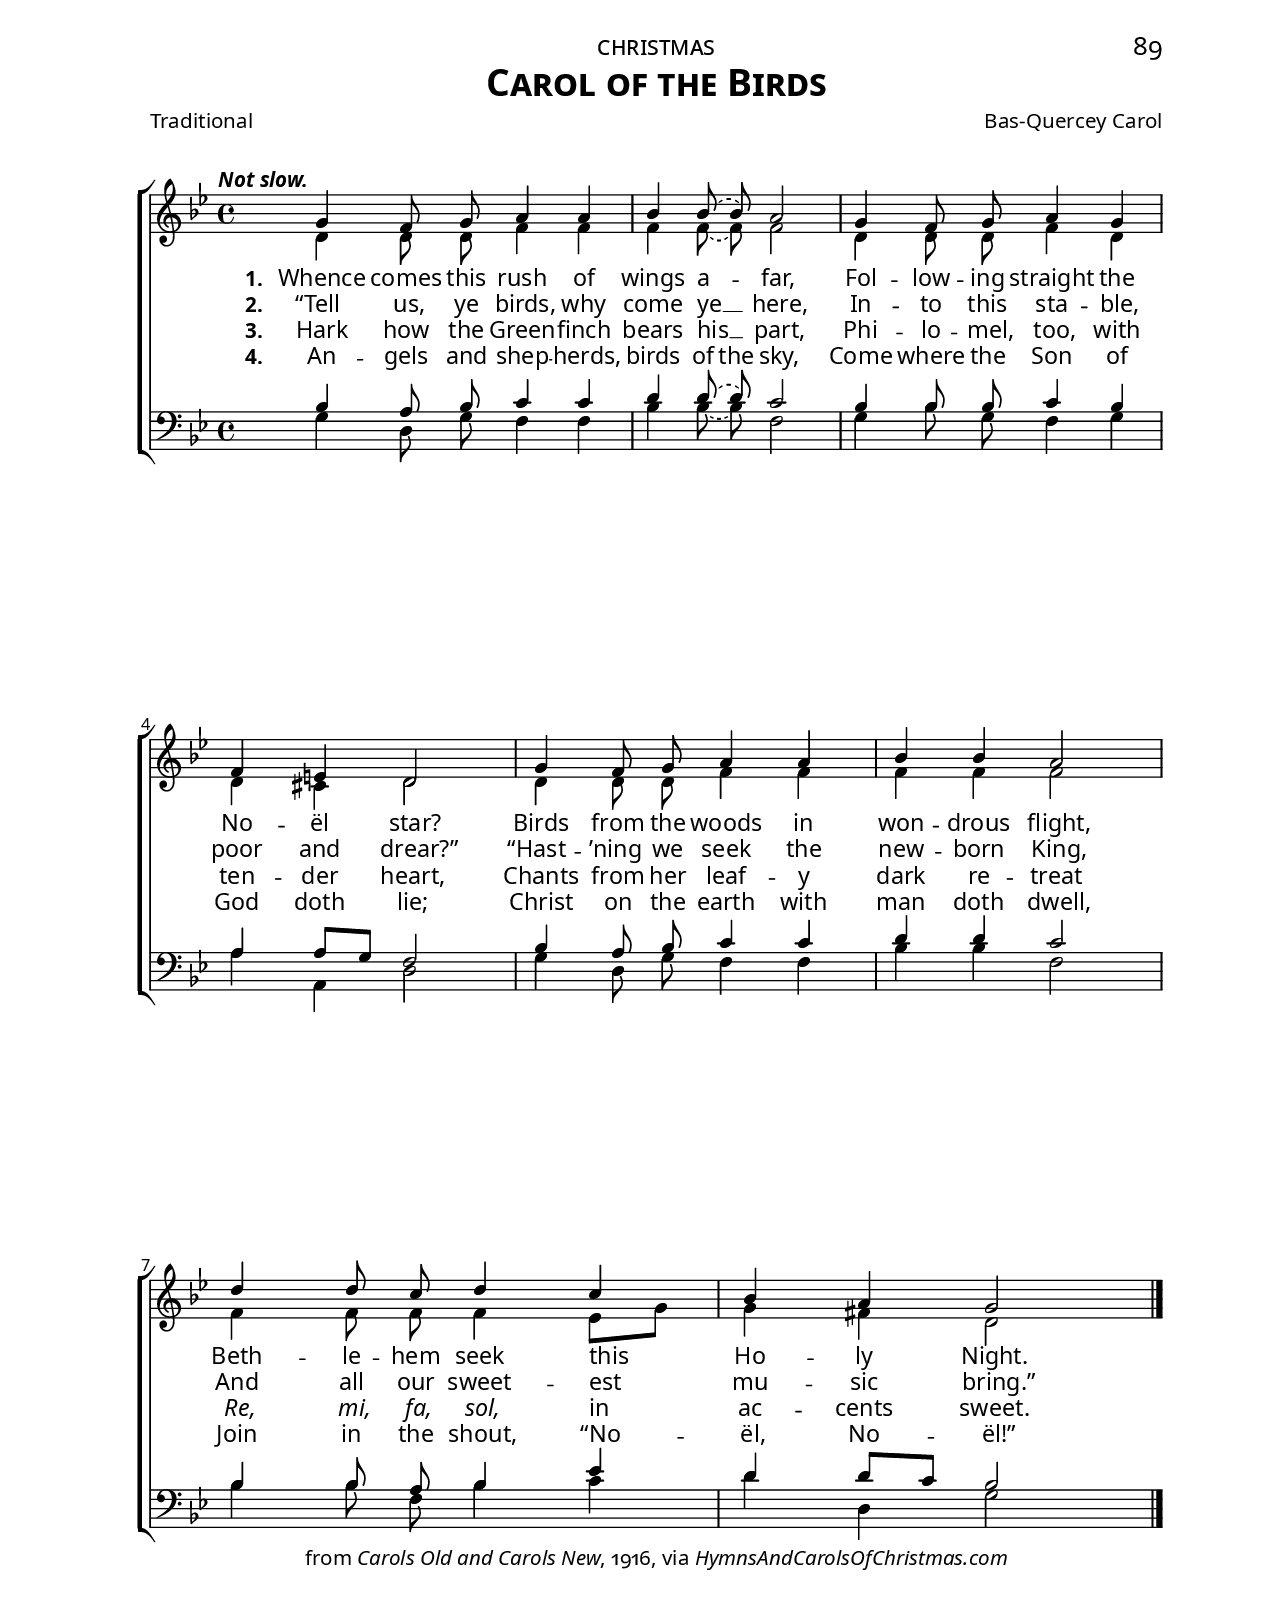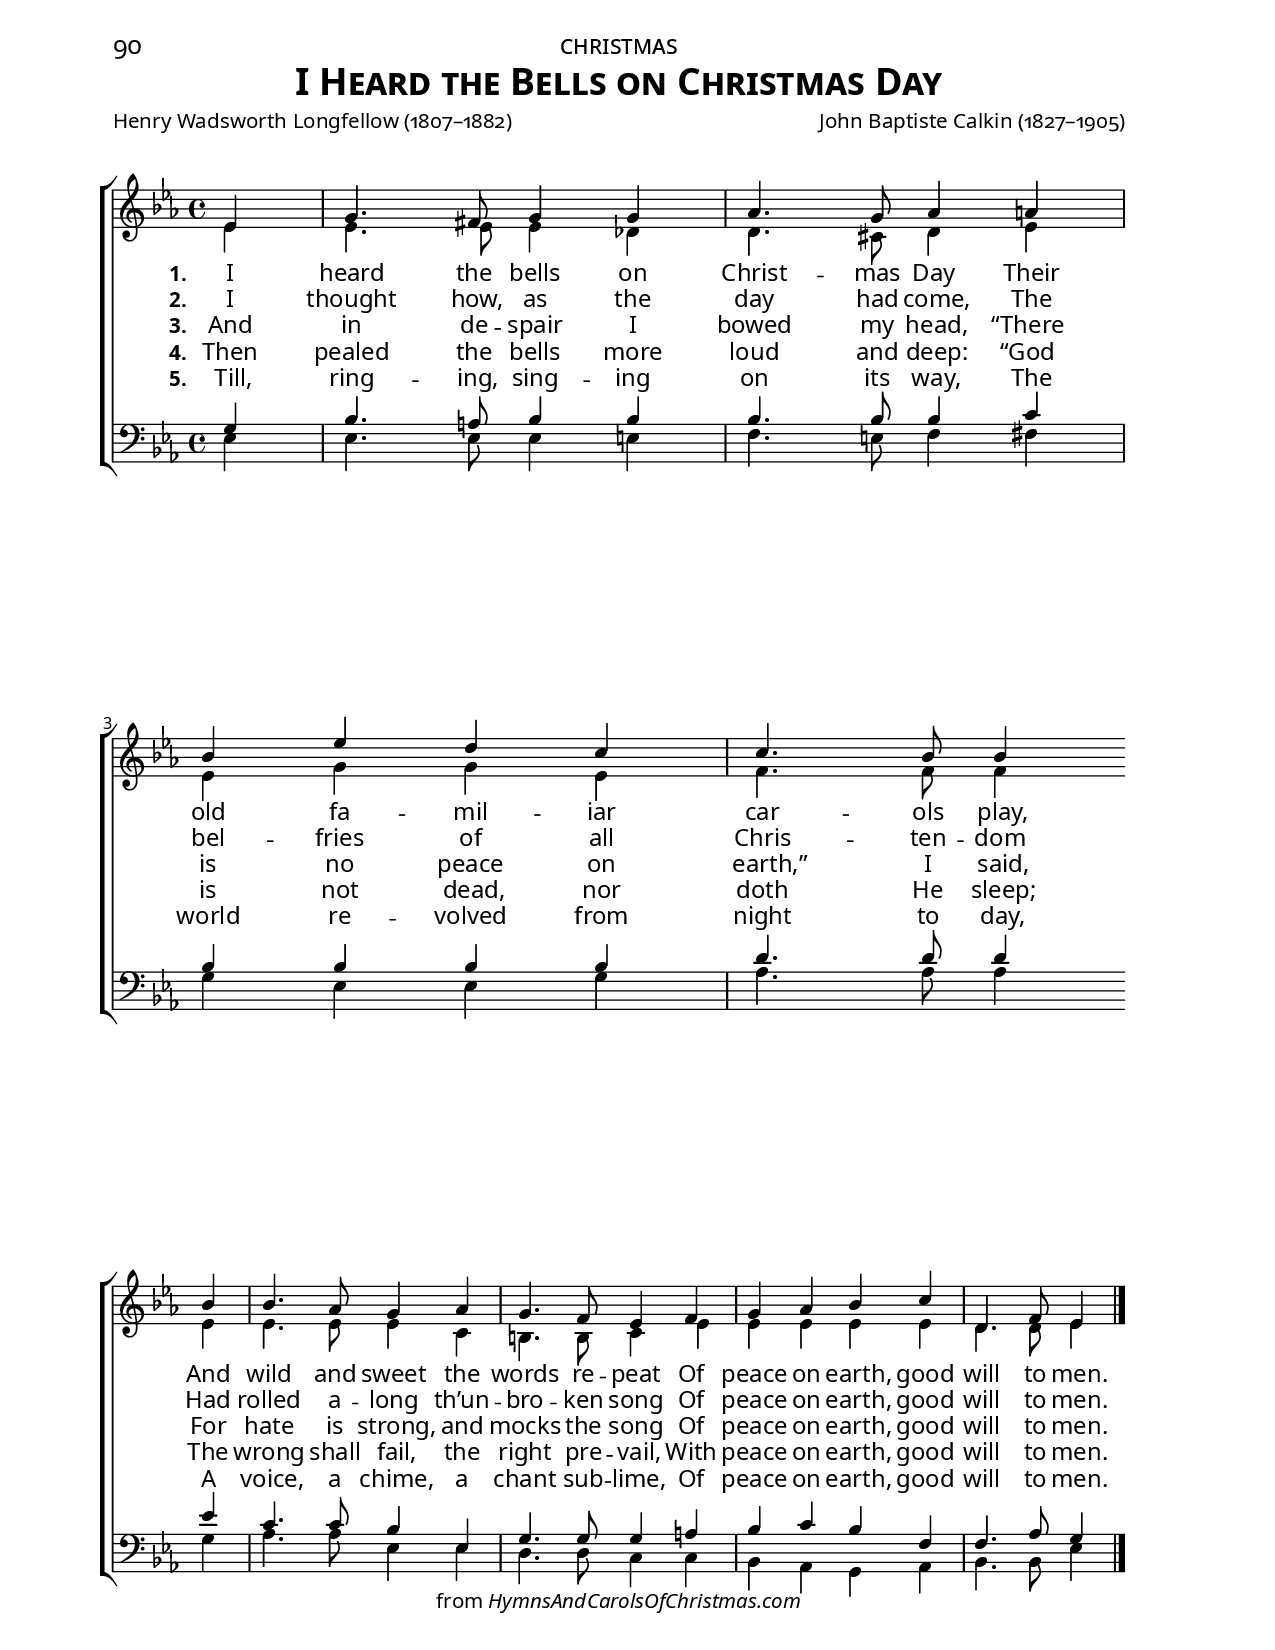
\version "2.14.2"
\include "util.ly"
\paper {
  print-all-headers = ##t
  paper-height = 11\in
  paper-width = 8.5\in
  indent = 0\in
  %system-system-spacing = #'((basic-distance . 10) (padding . 0))
  system-system-spacing =
    #'((basic-distance . 0)
       (minimum-distance . 0)
       (padding . -5)
       (stretchability . 100))
  score-markup-spacing =
    #'((basic-distance . 0)
       (minimum-distance . 0)
       (padding . 1)
       (stretchability . 0))
  last-bottom-spacing =
    #'((basic-distance . 0)
       (minimum-distance . 0)
       (padding . -0.5)
       (stretchability . 0))
  ragged-last-bottom = ##f
  ragged-bottom = ##f
  two-sided = ##t
  inner-margin = 1\in
  outer-margin = 0.75\in
  top-margin = 0.26\in
  bottom-margin = 0.25\in
  first-page-number = #089
  print-first-page-number = ##t
  headerLine = \markup{\override #'(font-name . "Garamond Premier Pro") \smallCapsOldStyle"christmas"}
  oddHeaderMarkup = \markup\fill-line{
     \override #'(font-name . "Garamond Premier Pro")\abs-fontsize #12.5
     \combine 
        \fill-line{"" \on-the-fly #print-page-number-check-first
        \oldStylePageNum""
        }
        \fill-line{\headerLine}
  }
  evenHeaderMarkup = \markup {
     \override #'(font-name . "Garamond Premier Pro")\abs-fontsize #12.5
     \combine
        \on-the-fly #print-page-number-check-first
        \oldStylePageNum""
        \fill-line{\headerLine}
  }
}
#(set-global-staff-size 18) \paper{ #(define fonts (make-pango-font-tree "Garamond Premier Pro" "Garamond Premier Pro" "Garamond Premier Pro" (/ 18 20))) }
global = {
  \key bes \major
  \time 4/4
  \autoBeamOff
  \override DynamicLineSpanner #'staff-padding = #0.0
  \override DynamicLineSpanner #'Y-extent = #'(-1 . 1)
}

sopMusic = \relative c'' {
  \tempo \markup\italic"Not slow."
  g4 f8\noBeam g a4 a |
  \slurDashed bes bes8\noBeam( bes) a2 |
  
  g4 f8\noBeam g a4 g |
  f e d2 |
  
  g4 f8\noBeam g a4 a |
  bes bes a2 |
  
  d4 d8\noBeam c d4 c |
  bes a g2 \bar "|."
}
sopWords = \lyricmode {
  
}

altoMusic = \relative c' {
  d4 d8\noBeam d f4 f |
  \slurDashed f f8\noBeam( f) f2 |
  
  d4 d8\noBeam d f4 d |
  d cis d2 |
  
  d4 d8\noBeam d f4 f |
  f f f2 |
  
  f4 f8\noBeam f f4 \slurSolid ees8[ g] |
  g4 fis d2 \bar "|."
}
altoWords = \lyricmode {
  \dropLyricsIX
  \set stanza = #"1. "
  \set ignoreMelismata = ##t
  Whence comes this rush of wings a -- _ far,
  Fol -- low -- ing straight the No -- ël star?
  Birds from the woods in won -- drous flight,
  Beth -- le -- hem seek this _ Ho -- ly Night.
}
altoWordsII = \lyricmode {
  \dropLyricsIX
%\markup\italic
  \set stanza = #"2. "
  \set ignoreMelismata = ##t
  “Tell us, ye birds, why come ye __ _ here,
  In -- to this sta -- ble, poor and drear?”
  “Hast -- ’ning we seek the new -- born King,
  And all our sweet -- est _ mu -- sic bring.”
}
altoWordsIII = \lyricmode {
  \dropLyricsIX
  \set stanza = #"3. "
  Hark how the Green -- finch bears his __ part,
  Phi -- lo -- mel, too, with ten -- der heart,
  Chants from her leaf -- y dark re -- treat
  \markup\italic Re, \markup\italic mi, \markup\italic fa, \markup\italic sol, in ac -- cents sweet.
}
altoWordsIV = \lyricmode {
  \dropLyricsIX
  \set stanza = #"4. "
  \set ignoreMelismata = ##t
  An -- gels and shep -- herds, birds of the sky,
  Come where the Son of God doth lie;
  Christ on the earth with man doth dwell,
  Join in the shout, “No -- _ ël, No -- ël!”
}
altoWordsV = \lyricmode {
}
altoWordsVI = \lyricmode {
}
tenorMusic = \relative c' {
  bes4 a8\noBeam bes c4 c |
  \slurDashed d d8\noBeam( d) c2 |
  
  bes4 bes8\noBeam bes c4 bes |
  a \slurSolid a8[ g] f2 |
  
  \slurDashed bes4 a8\noBeam bes c4 c |
  d d c2 |
  
  bes4 bes8\noBeam a bes4 ees |
  d \slurSolid d8[ c] bes2 \bar "|."
}
tenorWords = \lyricmode {

}

bassMusic = \relative c' {
  g4 d8\noBeam g f4 f |
  \slurDashed bes bes8\noBeam( bes) f2 |
  
  g4 bes8\noBeam g f4 g |
  a a, d2 |
  
  g4 d8\noBeam g f4 f |
  bes bes f2 |
  
  bes4 bes8\noBeam f bes4 c |
  d d, g2 \bar "|."
}
bassWords = \lyricmode {

}

pianoRH = \relative c' {
  
}
pianoLH = \relative c' {
  
}

\score {
  <<
   \new ChoirStaff <<
%    \new Lyrics = sopranos \with { \override VerticalAxisGroup #'nonstaff-relatedstaff-spacing = #'((basic-distance . 1)) }
    \new Staff = women <<
      \new Voice = "sopranos" { \voiceOne << \global \sopMusic >> }
      \new Voice = "altos" { \voiceTwo << \global \altoMusic >> }
    >>
    \new Lyrics \with { alignAboveContext = #"women" \override VerticalAxisGroup #'nonstaff-relatedstaff-spacing = #'((basic-distance . 1))} \lyricsto "sopranos" \sopWords
    \new Lyrics = "altosVI"  \with { alignBelowContext = #"women" } \lyricsto "altos" \altoWordsVI
    \new Lyrics = "altosV"  \with { alignBelowContext = #"women" } \lyricsto "altos" \altoWordsV
    \new Lyrics = "altosIV"  \with { alignBelowContext = #"women" } \lyricsto "altos" \altoWordsIV
    \new Lyrics = "altosIII"  \with { alignBelowContext = #"women" } \lyricsto "altos" \altoWordsIII
    \new Lyrics = "altosII"  \with { alignBelowContext = #"women" } \lyricsto "altos" \altoWordsII
    \new Lyrics = "altos"  \with { alignBelowContext = #"women" \override VerticalAxisGroup #'nonstaff-relatedstaff-spacing = #'((padding . -0.5))} \lyricsto "altos" \altoWords
   \new Staff = men <<
      \clef bass
      \new Voice = "tenors" { \voiceOne << \global \tenorMusic >> }
      \new Voice = "basses" { \voiceTwo << \global \bassMusic >> }
    >>
    \new Lyrics \with { alignAboveContext = #"men" \override VerticalAxisGroup #'nonstaff-relatedstaff-spacing = #'((basic-distance . 1)) } \lyricsto "tenors" \tenorWords
    \new Lyrics \with { alignBelowContext = #"men" \override VerticalAxisGroup #'nonstaff-relatedstaff-spacing = #'((basic-distance . 1)) } \lyricsto "basses" \bassWords
  >>
%    \new PianoStaff << \new Staff { \new Voice { \pianoRH } } \new Staff { \clef "bass" \pianoLH } >>
  >>
  \layout {
  \context {
    \Lyrics
    \override LyricText #'font-size = #1.3
  }
%6x9  \context {\Lyrics\override LyricText #'font-size = #0.75 }
%6.14 \context {\Lyrics\override LyricText #'font-size = #0.25 }
\context {\Lyrics\override LyricText #'font-size = #1.1 }
%{IF_LESSER
\context {\Lyrics\override LyricText #'font-size = #0.6 }
%}%END_IF_LESSER
    #(define fonts (make-pango-font-tree "Garamond Premier Pro" "Garamond Premier Pro" "Garamond Premier Pro" (/ 18 20)))
    \context {
      \Score
      %\override SpacingSpanner #'base-shortest-duration = #(ly:make-moment 1 8)
      %\override SpacingSpanner #'common-shortest-duration = #(ly:make-moment 1 4)
    }
    \context {
      % Remove all empty staves
      % \Staff \RemoveEmptyStaves \override VerticalAxisGroup #'remove-first = ##t
    }
    \context {
      \Lyrics
      \override LyricText #'X-offset = #center-on-word
    }
  }
  \header {
    title = \markup{\override #'(font-name . "Garamond Premier Pro Semibold"){ \abs-fontsize #18 \smallCapsOldStyle"Carol of the Birds"}}
    poet = \markup\oldStyleNum"Traditional"
    composer = \markup\oldStyleNum"Bas-Quercey Carol"
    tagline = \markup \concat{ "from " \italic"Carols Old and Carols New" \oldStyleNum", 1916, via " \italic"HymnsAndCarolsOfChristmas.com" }
  }
}
\markup \fill-line { \concat{ "from " \italic"Carols Old and Carols New" \oldStyleNum", 1916, via " \italic"HymnsAndCarolsOfChristmas.com" }}
\markup\vspace#1.25




















global = {
  \key ees \major
  \time 4/4
  \override DynamicLineSpanner #'staff-padding = #0.0
  \override DynamicLineSpanner #'Y-extent = #'(-1 . 1)
}

sopMusic = \relative c' {
  \partial 4 ees4 |
  g4. fis8 g4 g4 |
  aes4. g8 aes4 a |
  bes4 ees d c |
  c4. bes8 bes4 \bar"" \break
  
  bes4 |
  bes4. aes8 g4 aes |
  g4. f8 ees4 f |
  g aes bes c |
  d,4. f8 ees4 \bar "|."
}
sopWords = \lyricmode {
  
}

altoMusic = \relative c' {
  ees4 |
  ees4. ees8 ees4 des |
  d4. cis8 d4 ees |
  ees g g ees |
  f4. f8 f4 |
  
  ees4 |
  ees4. ees8 ees4 c |
  b4. b8 c4 ees |
  ees ees ees ees |
  d4. d8 ees4 \bar "|."
}
altoWords = \lyricmode {
  \dropLyricsIX
  \set stanza = #"1. "
  I heard the bells on Christ -- mas Day Their old fa -- mil -- iar car -- ols play,
  And wild and sweet the words re -- peat Of peace on earth, good will to men.
}
altoWordsII = \lyricmode {
  \dropLyricsIX
%\markup\italic
  \set stanza = #"2. "
  I thought how, as the day had come, The bel -- fries of all Chris -- ten -- dom
  Had rolled a -- long th’un -- bro -- ken song Of peace on earth, good will to men.
}
altoWordsIII = \lyricmode {
  \dropLyricsIX
  \set stanza = #"3. "
  And in de -- spair I bowed my head, “There is no peace on earth,” I said,
For hate is strong, and mocks the song Of peace on earth, good will to men.
}
altoWordsIV = \lyricmode {
  \dropLyricsIX
  \set stanza = #"4. "
  Then pealed the bells more loud and deep: “God is not dead, nor doth He sleep;
  The wrong shall fail, the right pre -- vail, With peace on earth, good will to men.
}
altoWordsV = \lyricmode {
  \dropLyricsIX
  \set stanza = #"5. "
  Till, ring -- ing, sing -- ing on its way, The world re -- volved from night to day,
  A voice, a chime, a chant sub -- lime, Of peace on earth, good will to men.
}
altoWordsVI = \lyricmode {
}
tenorMusic = \relative c' {
  g4 |
  bes4. a8 bes4 bes |
  bes4. bes8 bes4 c |
  bes4 bes bes bes |
  d4. d8 d4 |
  
  ees4 |
  c4. c8 bes4 ees, |
  g4. g8 g4 a |
  bes c bes f |
  f4. aes8 g4 \bar "|."
}
tenorWords = \lyricmode {

}

bassMusic = \relative c {
  ees4 |
  ees4. ees8 ees4 e |
  f4. e8 f4 fis |
  g ees ees g |
  aes4. aes8 aes4 |
  
  g4 |
  aes4. aes8 ees4 ees |
  d4. d8 c4 c |
  bes aes g aes |
  bes4. bes8 ees4 \bar "|."
}
bassWords = \lyricmode {

}

pianoRH = \relative c' {
  
}
pianoLH = \relative c' {
  
}

\score {
  <<
   \new ChoirStaff <<
%    \new Lyrics = sopranos \with { \override VerticalAxisGroup #'nonstaff-relatedstaff-spacing = #'((basic-distance . 1)) }
    \new Staff = women <<
      \new Voice = "sopranos" { \voiceOne << \global \sopMusic >> }
      \new Voice = "altos" { \voiceTwo << \global \altoMusic >> }
    >>
    \new Lyrics \with { alignAboveContext = #"women" \override VerticalAxisGroup #'nonstaff-relatedstaff-spacing = #'((basic-distance . 1))} \lyricsto "sopranos" \sopWords
    \new Lyrics = "altosVI"  \with { alignBelowContext = #"women" } \lyricsto "sopranos" \altoWordsVI
    \new Lyrics = "altosV"  \with { alignBelowContext = #"women" } \lyricsto "sopranos" \altoWordsV
    \new Lyrics = "altosIV"  \with { alignBelowContext = #"women" } \lyricsto "sopranos" \altoWordsIV
    \new Lyrics = "altosIII"  \with { alignBelowContext = #"women" } \lyricsto "sopranos" \altoWordsIII
    \new Lyrics = "altosII"  \with { alignBelowContext = #"women" } \lyricsto "sopranos" \altoWordsII
    \new Lyrics = "altos"  \with { alignBelowContext = #"women" \override VerticalAxisGroup #'nonstaff-relatedstaff-spacing = #'((padding . -0.5)) } \lyricsto "sopranos" \altoWords
   \new Staff = men <<
      \clef bass
      \new Voice = "tenors" { \voiceOne << \global \tenorMusic >> }
      \new Voice = "basses" { \voiceTwo << \global \bassMusic >> }
    >>
    \new Lyrics \with { alignAboveContext = #"men" \override VerticalAxisGroup #'nonstaff-relatedstaff-spacing = #'((basic-distance . 1)) } \lyricsto "tenors" \tenorWords
    \new Lyrics \with { alignBelowContext = #"men" \override VerticalAxisGroup #'nonstaff-relatedstaff-spacing = #'((basic-distance . 1)) } \lyricsto "basses" \bassWords
  >>
%    \new PianoStaff << \new Staff { \new Voice { \pianoRH } } \new Staff { \clef "bass" \pianoLH } >>
  >>
  \layout {
  \context {
    \Lyrics
    \override LyricText #'font-size = #1.3
  }
    \context {
      \Score
      %\override SpacingSpanner #'base-shortest-duration = #(ly:make-moment 1 8)
      %\override SpacingSpanner #'common-shortest-duration = #(ly:make-moment 1 4)
    }
    \context {
      % Remove all empty staves
      % \Staff \RemoveEmptyStaves \override VerticalAxisGroup #'remove-first = ##t
    }
    \context {
      \Lyrics
      \override LyricText #'X-offset = #center-on-word
    }
  }
  \header {
    title = \markup{\override #'(font-name . "Garamond Premier Pro Semibold"){ \abs-fontsize #18 \smallCapsOldStyle"I Heard the Bells on Christmas Day"}}
    poet = \markup\oldStyleNum"Henry Wadsworth Longfellow (1807–1882)"
    composer = \markup\oldStyleNum"John Baptiste Calkin (1827–1905)"
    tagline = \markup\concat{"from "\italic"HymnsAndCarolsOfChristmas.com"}
  }
}
\header {tagline = \markup\concat{"from "\italic"HymnsAndCarolsOfChristmas.com"}}

